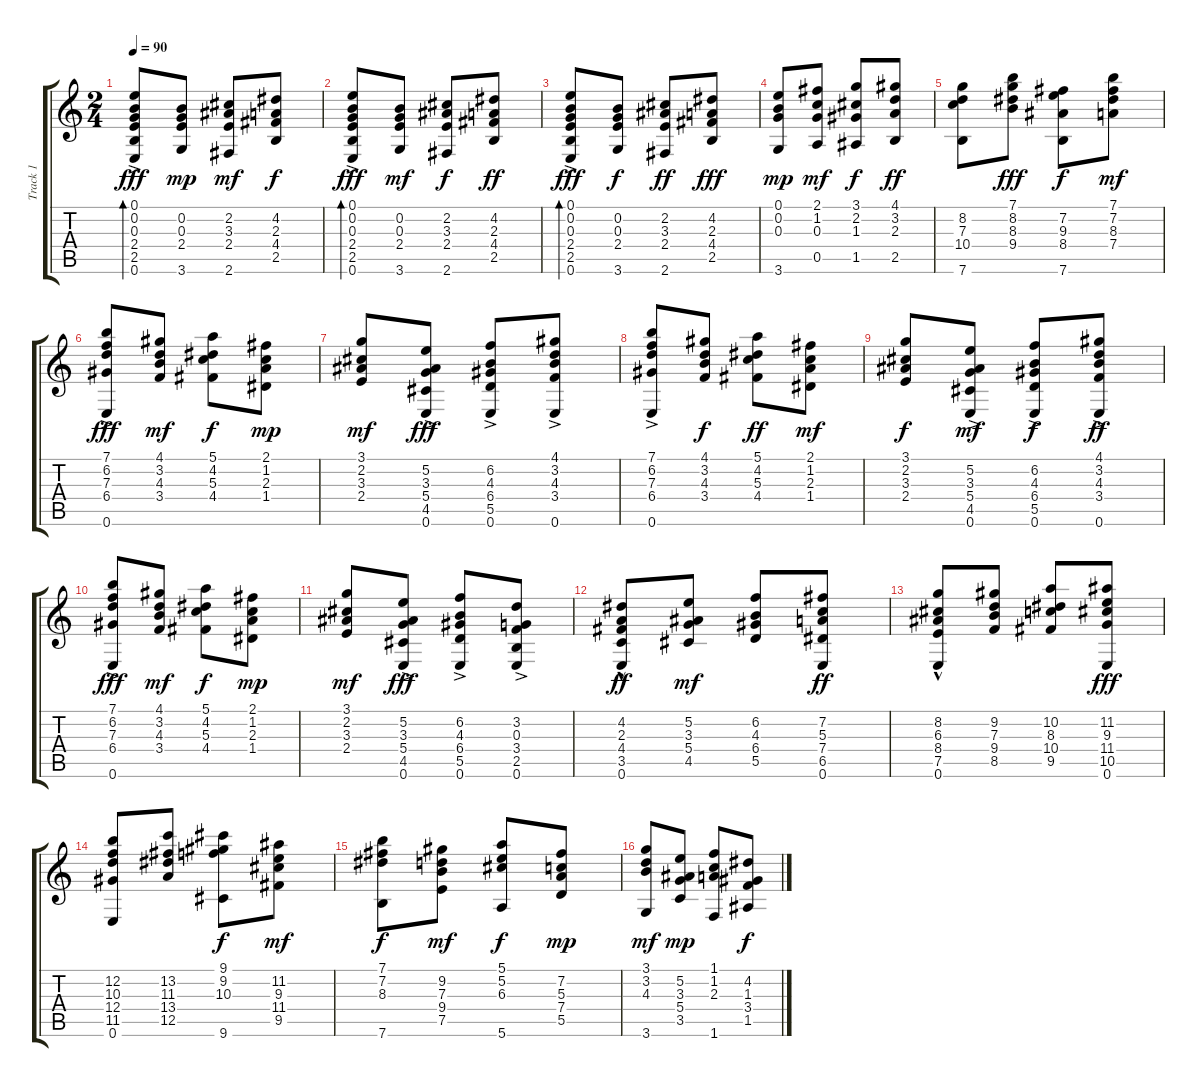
\track ("Track 1" "Track 1") {instrument acousticguitarnylon}
\staff {score tabs}
\tuning (E4 B3 G3 D3 A2 E2) {hide}
\ts (2 4)
\tempo 90
\clef g2
\ks c
(0.1{ac} 0.2{ac} 0.3{ac} 2.4{ac} 2.5{ac} 0.6{ac}).8{bd 60 dy fff instrument acousticguitarnylon} (0.2 0.3 2.4 3.6).8{dy mp} (2.2 3.3 2.4 2.6).8{dy mf} (4.2 2.3 4.4 2.5).8{dy f} |
(0.1{ac} 0.2{ac} 0.3{ac} 2.4{ac} 2.5{ac} 0.6{ac}).8{bd 60 dy fff} (0.2 0.3 2.4 3.6).8{dy mf} (2.2 3.3 2.4 2.6).8{dy f} (4.2 2.3 4.4 2.5).8{dy ff} |
(0.1{ac} 0.2{ac} 0.3{ac} 2.4{ac} 2.5{ac} 0.6{ac}).8{bd 60 dy fff} (0.2 0.3 2.4 3.6).8{dy f} (2.2 3.3 2.4 2.6).8{dy ff} (4.2 2.3 4.4 2.5).8{dy fff} |
(0.1 0.2 0.3 3.6).8{dy mp} (2.1 1.2 0.3 0.5).8{dy mf} (3.1 2.2 1.3 1.5).8{dy f} (4.1 3.2 2.3 2.5).8{dy ff} |
(8.2 7.3 10.4 7.6).8 (7.1 8.2 8.3 9.4).8{dy fff} (7.2 9.3 8.4 7.6).8{dy f} (7.1 7.2 8.3 7.4).8{dy mf} |
(7.1 6.2 7.3 6.4 0.6{ac}).8{dy fff} (4.1 3.2 4.3 3.4).8{dy mf} (5.1 4.2 5.3 4.4).8{dy f} (2.1 1.2 2.3 1.4).8{dy mp} |
(3.1 2.2 3.3 2.4).8{dy mf} (5.2 3.3 5.4 4.5 0.6{ac}).8{dy fff} (6.2 4.3 6.4 5.5 0.6{ac}).8 (4.1 3.2 4.3 3.4 0.6{ac}).8 |
(7.1 6.2 7.3 6.4 0.6{ac}).8 (4.1 3.2 4.3 3.4).8{dy f} (5.1 4.2 5.3 4.4).8{dy ff} (2.1 1.2 2.3 1.4).8{dy mf} |
(3.1 2.2 3.3 2.4).8{dy f} (5.2 3.3 5.4 4.5 0.6{ac}).8{dy mf} (6.2 4.3 6.4 5.5 0.6{ac}).8{dy f} (4.1 3.2 4.3 3.4 0.6{ac}).8{dy ff} |
(7.1 6.2 7.3 6.4 0.6{ac}).8{dy fff} (4.1 3.2 4.3 3.4).8{dy mf} (5.1 4.2 5.3 4.4).8{dy f} (2.1 1.2 2.3 1.4).8{dy mp} |
(3.1 2.2 3.3 2.4).8{dy mf} (5.2 3.3 5.4 4.5 0.6{ac}).8{dy fff} (6.2 4.3 6.4 5.5 0.6{ac}).8 (3.2 0.3 3.4 2.5 0.6{ac}).8 |
(4.2 2.3 4.4 3.5 0.6{hac}).8{dy ff} (5.2 3.3 5.4 4.5).8{dy mf} (6.2 4.3 6.4 5.5).8 (7.2 5.3 7.4 6.5 0.6).8{dy ff} |
(8.2 6.3 8.4 7.5 0.6{hac}).8 (9.2 7.3 9.4 8.5).8 (10.2 8.3 10.4 9.5).8 (11.2 9.3 11.4 10.5 0.6).8{dy fff} |
(12.2 10.3 12.4 11.5 0.6).8 (13.2 11.3 13.4 12.5).8 (9.1 9.2 10.3 9.6).8{dy f} (11.2 9.3 11.4 9.5).8{dy mf} |
(7.1 7.2 8.3 7.6).8{dy f} (9.2 7.3 9.4 7.5).8{dy mf} (5.1 5.2 6.3 5.6).8{dy f} (7.2 5.3 7.4 5.5).8{dy mp} |
(3.1 3.2 4.3 3.6).8{dy mf} (5.2 3.3 5.4 3.5).8{dy mp} (1.1 1.2 2.3 1.6).8 (4.2 1.3 3.4 1.5).8{dy f}
